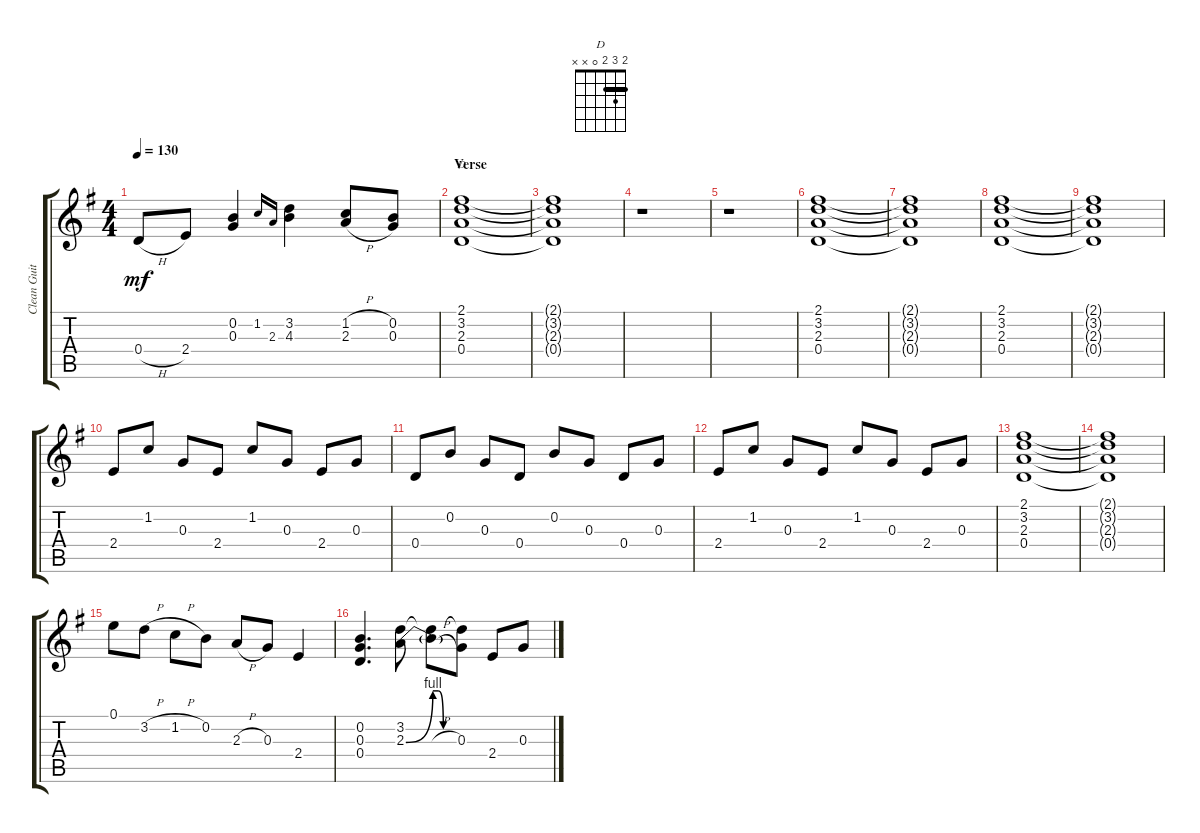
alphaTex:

\track ("Clean Guitar" "Clean Guit") {instrument electricguitarclean}
\staff {score tabs}
\tuning (E4 B3 G3 D3 A2 E2) {hide}
\chord ("D" 2 3 2 0 x x) {barre 2}
\ts (4 4)
\tempo 130
\clef g2
\ks g
0.4{h}.8{dy mf} 2.4.8 (0.2 0.3).4 1.2.16{gr onbeat} 2.3.16{gr onbeat} (3.2 4.3).4 (1.2{h} 2.3{h}).8 (0.2 0.3).8 |
\section ("" "Verse")
(2.1 3.2 2.3 0.4).1{ch "D"} |
(2.1{t} 3.2{t} 2.3{t} 0.4{t}).1 |
r.1 |
r.1 |
(2.1 3.2 2.3 0.4).1 |
(2.1{t} 3.2{t} 2.3{t} 0.4{t}).1 |
(2.1 3.2 2.3 0.4).1 |
(2.1{t} 3.2{t} 2.3{t} 0.4{t}).1 |
2.4.8 1.2.8 0.3.8 2.4.8 1.2.8 0.3.8 2.4.8 0.3.8 |
0.4.8 0.2.8 0.3.8 0.4.8 0.2.8 0.3.8 0.4.8 0.3.8 |
2.4.8 1.2.8 0.3.8 2.4.8 1.2.8 0.3.8 2.4.8 0.3.8 |
(2.1 3.2 2.3 0.4).1 |
(2.1{t} 3.2{t} 2.3{t} 0.4{t}).1 |
0.1.8 3.2{h}.8 1.2{h}.8 0.2.8 2.3{h}.8 0.3.8 2.4.4 |
(0.2 0.3 0.4).4{d} (3.2 2.3{be (bend 0 0 60 4)}).8 (3.2{t} 2.3{be (custom 0 4 15 4 30 0 60 0) h t}).8 (3.2{t} 0.3).8 2.4.8 0.3.8
